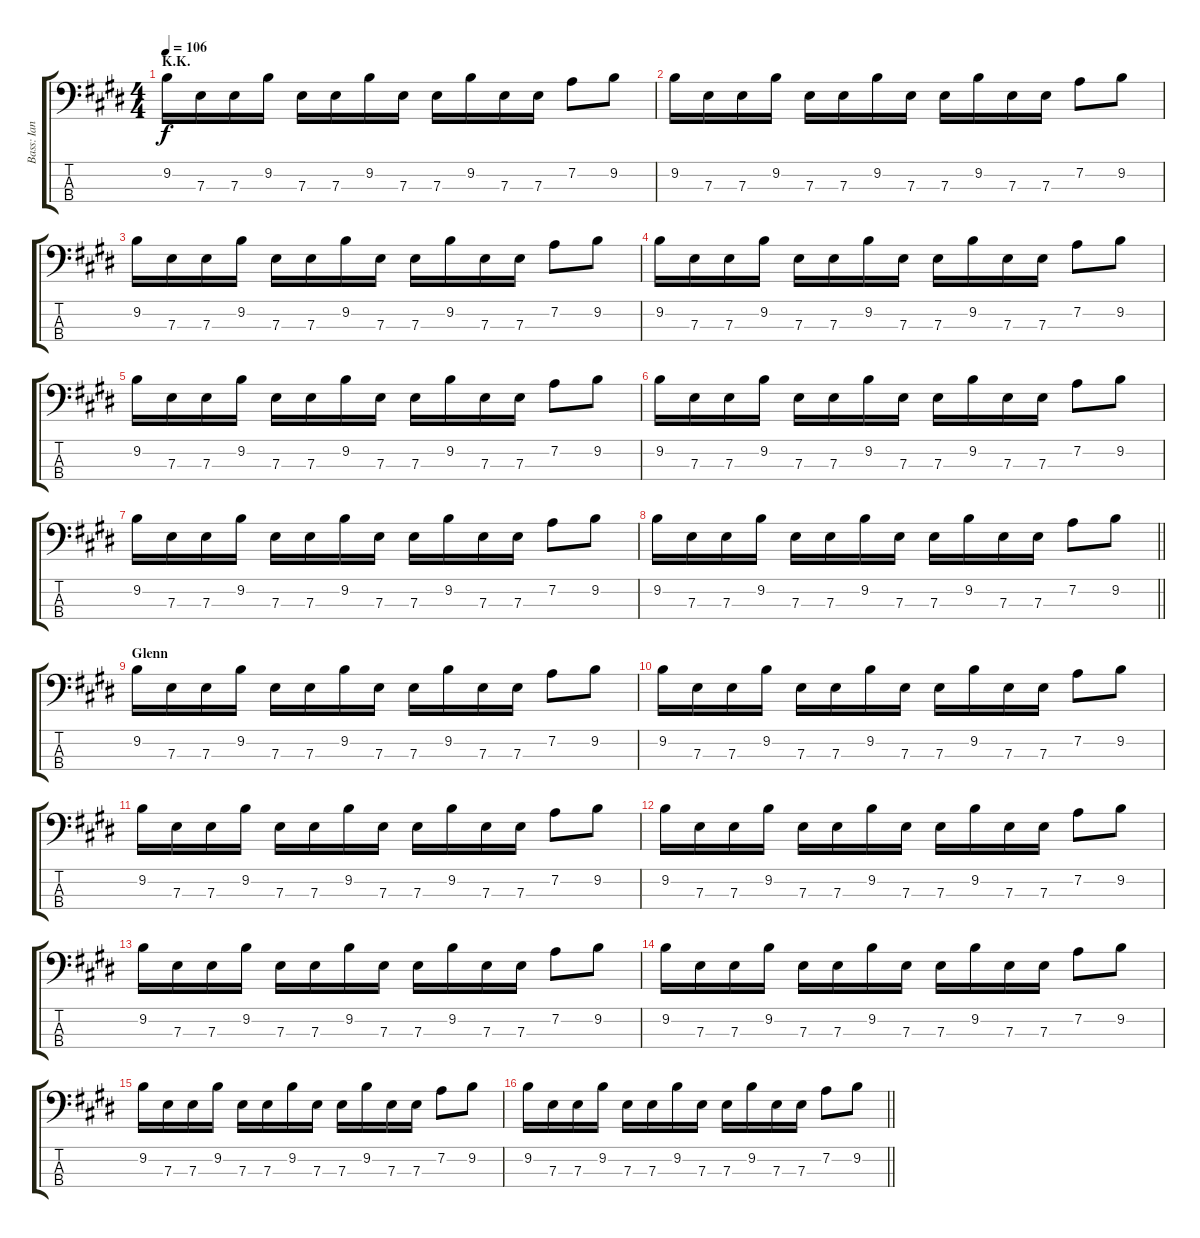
\track ("Bass: Ian" "Bass: Ian") {instrument electricbassfinger}
\staff {score tabs}
\tuning (G2 D2 A1 E1) {hide}
\ts (4 4)
\section ("" "K.K.")
\tempo 106
\clef f4
\ks e
9.2.16{dy f} 7.3.16 7.3.16 9.2.16 7.3.16 7.3.16 9.2.16 7.3.16 7.3.16 9.2.16 7.3.16 7.3.16 7.2.8 9.2.8 |
9.2.16 7.3.16 7.3.16 9.2.16 7.3.16 7.3.16 9.2.16 7.3.16 7.3.16 9.2.16 7.3.16 7.3.16 7.2.8 9.2.8 |
9.2.16 7.3.16 7.3.16 9.2.16 7.3.16 7.3.16 9.2.16 7.3.16 7.3.16 9.2.16 7.3.16 7.3.16 7.2.8 9.2.8 |
9.2.16 7.3.16 7.3.16 9.2.16 7.3.16 7.3.16 9.2.16 7.3.16 7.3.16 9.2.16 7.3.16 7.3.16 7.2.8 9.2.8 |
9.2.16 7.3.16 7.3.16 9.2.16 7.3.16 7.3.16 9.2.16 7.3.16 7.3.16 9.2.16 7.3.16 7.3.16 7.2.8 9.2.8 |
9.2.16 7.3.16 7.3.16 9.2.16 7.3.16 7.3.16 9.2.16 7.3.16 7.3.16 9.2.16 7.3.16 7.3.16 7.2.8 9.2.8 |
9.2.16 7.3.16 7.3.16 9.2.16 7.3.16 7.3.16 9.2.16 7.3.16 7.3.16 9.2.16 7.3.16 7.3.16 7.2.8 9.2.8 |
\barLineRight lightlight
9.2.16 7.3.16 7.3.16 9.2.16 7.3.16 7.3.16 9.2.16 7.3.16 7.3.16 9.2.16 7.3.16 7.3.16 7.2.8 9.2.8 |
\section ("" "Glenn")
9.2.16 7.3.16 7.3.16 9.2.16 7.3.16 7.3.16 9.2.16 7.3.16 7.3.16 9.2.16 7.3.16 7.3.16 7.2.8 9.2.8 |
9.2.16 7.3.16 7.3.16 9.2.16 7.3.16 7.3.16 9.2.16 7.3.16 7.3.16 9.2.16 7.3.16 7.3.16 7.2.8 9.2.8 |
9.2.16 7.3.16 7.3.16 9.2.16 7.3.16 7.3.16 9.2.16 7.3.16 7.3.16 9.2.16 7.3.16 7.3.16 7.2.8 9.2.8 |
9.2.16 7.3.16 7.3.16 9.2.16 7.3.16 7.3.16 9.2.16 7.3.16 7.3.16 9.2.16 7.3.16 7.3.16 7.2.8 9.2.8 |
9.2.16 7.3.16 7.3.16 9.2.16 7.3.16 7.3.16 9.2.16 7.3.16 7.3.16 9.2.16 7.3.16 7.3.16 7.2.8 9.2.8 |
9.2.16 7.3.16 7.3.16 9.2.16 7.3.16 7.3.16 9.2.16 7.3.16 7.3.16 9.2.16 7.3.16 7.3.16 7.2.8 9.2.8 |
9.2.16 7.3.16 7.3.16 9.2.16 7.3.16 7.3.16 9.2.16 7.3.16 7.3.16 9.2.16 7.3.16 7.3.16 7.2.8 9.2.8 |
\barLineRight lightlight
9.2.16 7.3.16 7.3.16 9.2.16 7.3.16 7.3.16 9.2.16 7.3.16 7.3.16 9.2.16 7.3.16 7.3.16 7.2.8 9.2.8
